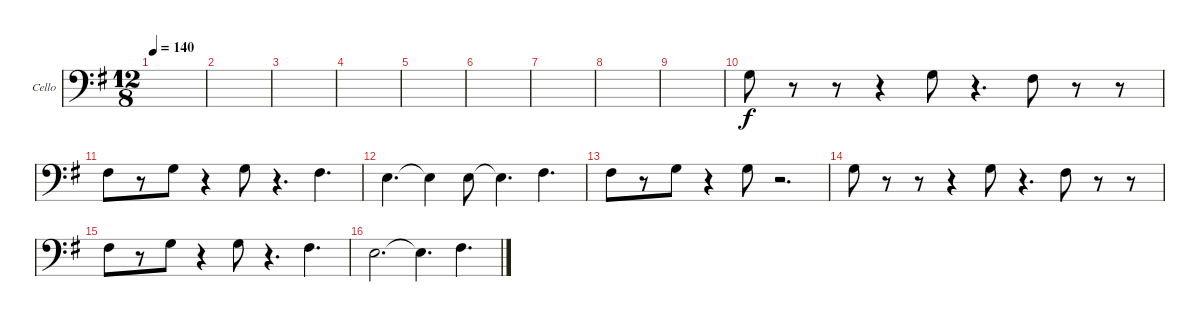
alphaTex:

\defaultSystemsLayout 4
\bracketExtendMode groupsimilarinstruments
\firstSystemTrackNameOrientation horizontal
\otherSystemsTrackNameOrientation horizontal
\track ("Cello 1" "Cello") {instrument cello}
\staff {score}
\tuning (A3 D3 G2 C2)
\ts (12 8)
\tempo 140
\clef f4
\scale
0.513944
\ks g
|
\scale
0.243028 |
\scale
0.243028 |
|
|
|
|
|
|
5.2.8 r.8 r.8 r.4 5.2.8 r.4{d} 4.2.8 r.8 r.8 |
4.2.8 r.8 5.2.8 r.4 5.2.8 r.4{d} 4.2.4{d} |
2.2.4{d} 2.2{t}.4 2.2.8 2.2{t}.4{d} 4.2.4{d} |
4.2.8 r.8 5.2.8 r.4 5.2.8 r.2{d} |
5.2.8 r.8 r.8 r.4 5.2.8 r.4{d} 4.2.8 r.8 r.8 |
4.2.8 r.8 5.2.8 r.4 5.2.8 r.4{d} 4.2.4{d} |
2.2.2{d} 2.2{t}.4{d} 4.2.4{d}
